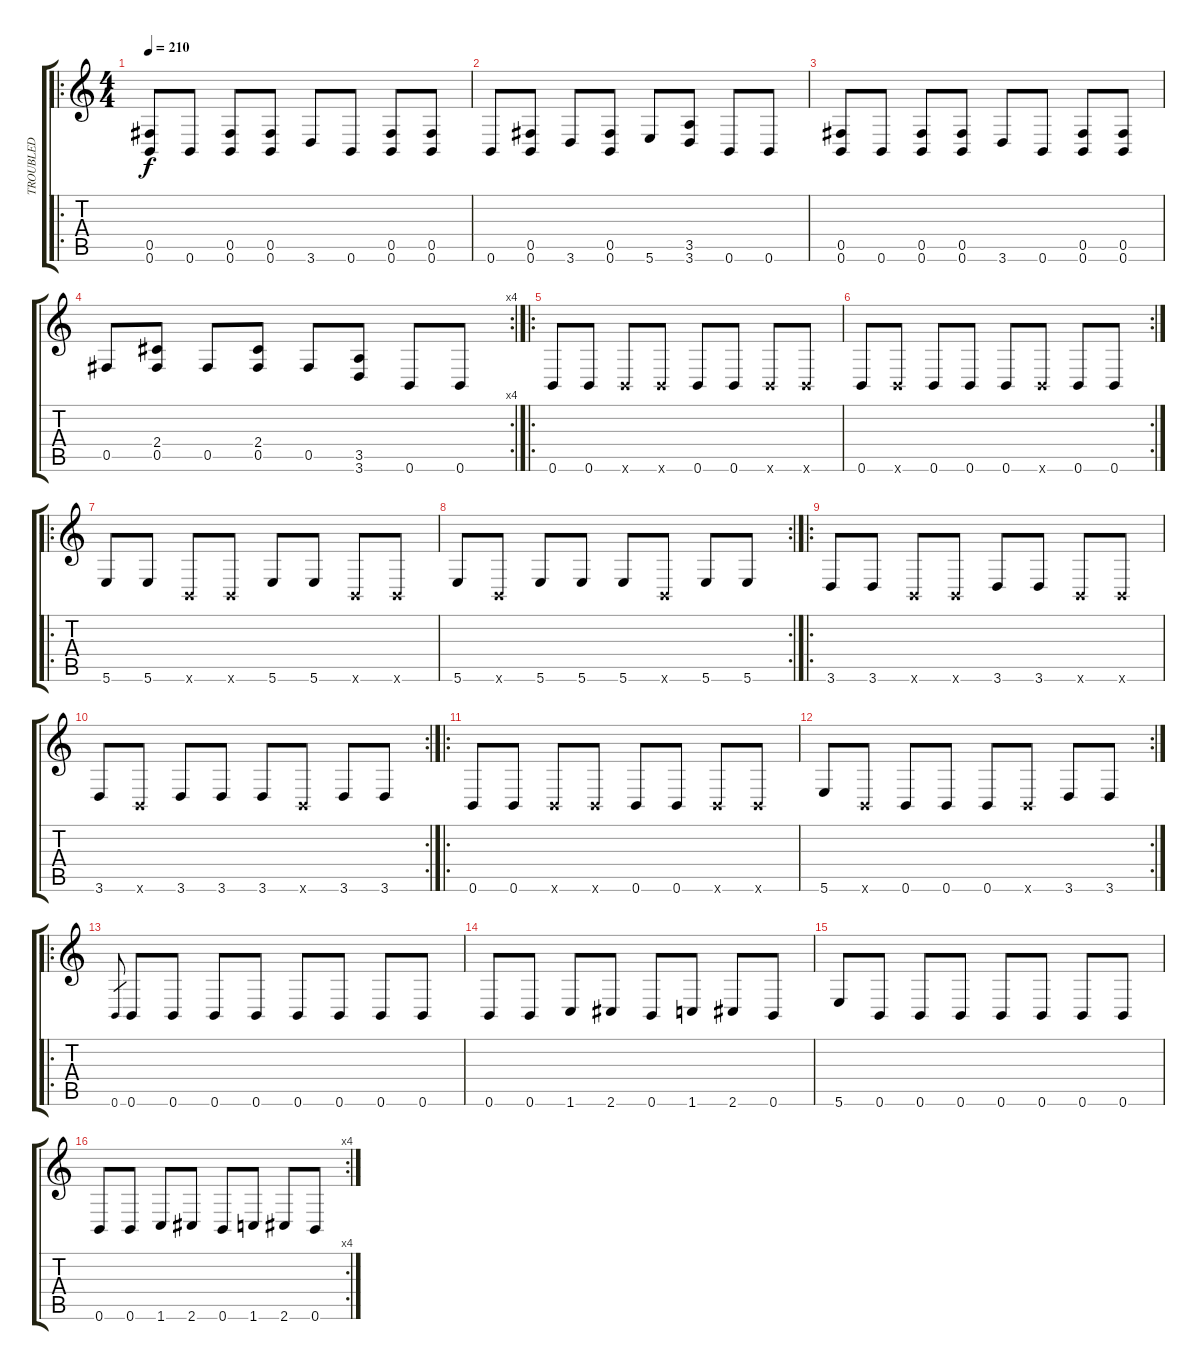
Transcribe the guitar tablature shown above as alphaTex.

\track ("TROUBLED" "TROUBLED") {instrument electricbassfinger}
\staff {score tabs}
\tuning (Db4 Ab3 E3 B2 Gb2 B1) {hide}
\ro
\ts (4 4)
\tempo 210
\clef g2
\ks c
(0.5 0.6).8{dy f instrument electricbassfinger} 0.6.8 (0.5 0.6).8 (0.5 0.6).8 3.6.8 0.6.8 (0.5 0.6).8 (0.5 0.6).8 |
0.6.8 (0.5 0.6).8 3.6.8 (0.5 0.6).8 5.6.8 (3.5 3.6).8 0.6.8 0.6.8 |
(0.5 0.6).8 0.6.8 (0.5 0.6).8 (0.5 0.6).8 3.6.8 0.6.8 (0.5 0.6).8 (0.5 0.6).8 |
\rc 4
0.5.8 (2.4 0.5).8 0.5.8 (2.4 0.5).8 0.5.8 (3.5 3.6).8 0.6.8 0.6.8 |
\ro
0.6.8 0.6.8 0.6{x}.8 0.6{x}.8 0.6.8 0.6.8 0.6{x}.8 0.6{x}.8 |
\rc 2
0.6.8 0.6{x}.8 0.6.8 0.6.8 0.6.8 0.6{x}.8 0.6.8 0.6.8 |
\ro
5.6.8 5.6.8 0.6{x}.8 0.6{x}.8 5.6.8 5.6.8 0.6{x}.8 0.6{x}.8 |
\rc 2
5.6.8 0.6{x}.8 5.6.8 5.6.8 5.6.8 0.6{x}.8 5.6.8 5.6.8 |
\ro
3.6.8 3.6.8 0.6{x}.8 0.6{x}.8 3.6.8 3.6.8 0.6{x}.8 0.6{x}.8 |
\rc 2
3.6.8 0.6{x}.8 3.6.8 3.6.8 3.6.8 0.6{x}.8 3.6.8 3.6.8 |
\ro
0.6.8 0.6.8 0.6{x}.8 0.6{x}.8 0.6.8 0.6.8 0.6{x}.8 0.6{x}.8 |
\rc 2
5.6.8 0.6{x}.8 0.6.8 0.6.8 0.6.8 0.6{x}.8 3.6.8 3.6.8 |
\ro
0.6.8{gr} 0.6.8 0.6.8 0.6.8 0.6.8 0.6.8 0.6.8 0.6.8 0.6.8 |
0.6.8 0.6.8 1.6.8 2.6.8 0.6.8 1.6.8 2.6.8 0.6.8 |
5.6.8 0.6.8 0.6.8 0.6.8 0.6.8 0.6.8 0.6.8 0.6.8 |
\rc 4
0.6.8 0.6.8 1.6.8 2.6.8 0.6.8 1.6.8 2.6.8 0.6.8
